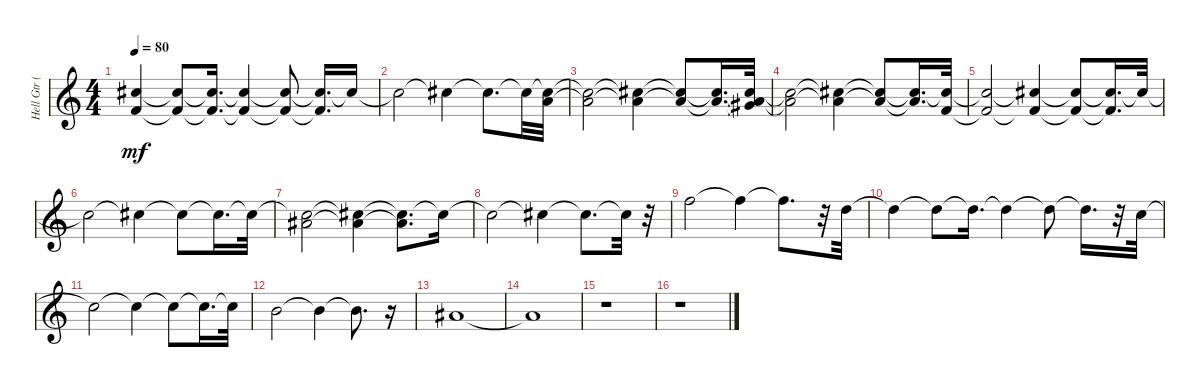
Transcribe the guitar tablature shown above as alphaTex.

\track ("Hell Gtr (Staff 1)" "Hell Gtr (") {instrument overdrivenguitar}
\staff {score}
\tuning (E4 B3 G3 D3 A2 E2 B1) {hide}
\ts (4 4)
\tempo 80
\clef g2
\ks c
(2.2{t} 3.4{t}).4{dy mf} (2.2{t} 3.4{t}).8 (2.2{t} 3.4{t}).16{d} (2.2{t} 3.4{t}).4 (2.2{t} 3.4{t}).8 (2.2{t} 3.4{t}).16{d} 2.2{t}.16 |
2.2{t}.2 2.2{t}.4 2.2{t}.8{d} 2.2{t}.32 (2.2{t} 2.3).32 |
(2.2{t} 2.3{t}).2 (2.2{t} 2.3{t}).4 (2.2{t} 2.3{t}).8 (2.2{t} 2.3{t}).16{d} (2.2{t} 2.3{t} 6.4).32 |
(2.2{t} 2.3{t}).2 (2.2{t} 2.3{t}).4 (2.2{t} 2.3{t}).8 (2.2{t} 2.3{t}).16{d} (2.2{t} 3.4).32 |
(2.2{t} 3.4{t}).2 (2.2{t} 3.4{t}).4 (2.2{t} 3.4{t}).8 (2.2{t} 3.4{t}).16{d} 2.2{t}.32 |
2.2{t}.2 2.2{t}.4 2.2{t}.8 2.2{t}.16{d} 2.2{t}.32 |
(2.2{t} 3.3).2 (2.2{t} 3.3{t}).4 (2.2{t} 3.3{t}).8{d} 2.2{t}.16 |
2.2{t}.2 2.2{t}.4 2.2{t}.8{d} 2.2{t}.32 r.32 |
1.1.2 1.1{t}.4 1.1{t}.8{d} r.32 3.2.32 |
3.2{t}.4 3.2{t}.8 3.2{t}.16{d} 3.2{t}.4 3.2{t}.8 3.2{t}.16{d} r.32 1.2.32 |
1.2{t}.2 1.2{t}.4 1.2{t}.8 1.2{t}.16{d} 1.2{t}.32 |
0.2.2 0.2{t}.4 0.2{t}.8{d} r.16 |
3.3.1 |
3.3{t}.1 |
r.1 |
r.1
